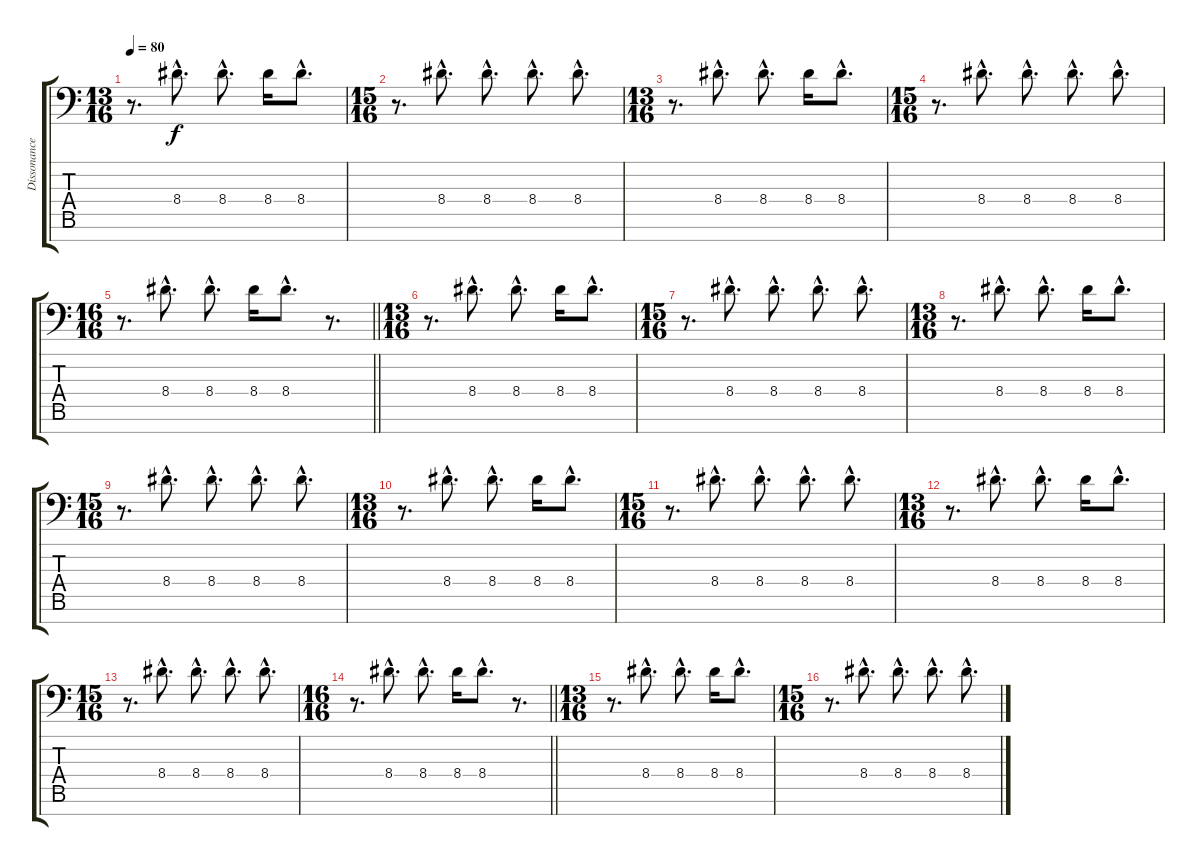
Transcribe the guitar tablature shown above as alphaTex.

\track ("Dissonance - 8-String Drop-D" "Dissonance") {instrument distortionguitar}
\staff {score tabs}
\tuning (A3 F3 C3 G2 D2 A1 D1) {hide}
\ts (13 16)
\tempo 80
\clef f4
\ks c
r.8{d dy f} 8.4{hac}.8{d} 8.4{hac}.8{d} 8.4.16 8.4{hac}.8{d} |
\ts (15 16)
r.8{d} 8.4{hac}.8{d} 8.4{hac}.8{d} 8.4{hac}.8{d} 8.4{hac}.8{d} |
\ts (13 16)
r.8{d} 8.4{hac}.8{d} 8.4{hac}.8{d} 8.4.16 8.4{hac}.8{d} |
\ts (15 16)
r.8{d} 8.4{hac}.8{d} 8.4{hac}.8{d} 8.4{hac}.8{d} 8.4{hac}.8{d} |
\ts (16 16)
\barLineRight lightlight
r.8{d} 8.4{hac}.8{d} 8.4{hac}.8{d} 8.4.16 8.4{hac}.8{d} r.8{d} |
\ts (13 16)
\section ("" "")
r.8{d} 8.4{hac}.8{d} 8.4{hac}.8{d} 8.4.16 8.4{hac}.8{d} |
\ts (15 16)
r.8{d} 8.4{hac}.8{d} 8.4{hac}.8{d} 8.4{hac}.8{d} 8.4{hac}.8{d} |
\ts (13 16)
r.8{d} 8.4{hac}.8{d} 8.4{hac}.8{d} 8.4.16 8.4{hac}.8{d} |
\ts (15 16)
r.8{d} 8.4{hac}.8{d} 8.4{hac}.8{d} 8.4{hac}.8{d} 8.4{hac}.8{d} |
\ts (13 16)
r.8{d} 8.4{hac}.8{d} 8.4{hac}.8{d} 8.4.16 8.4{hac}.8{d} |
\ts (15 16)
r.8{d} 8.4{hac}.8{d} 8.4{hac}.8{d} 8.4{hac}.8{d} 8.4{hac}.8{d} |
\ts (13 16)
r.8{d} 8.4{hac}.8{d} 8.4{hac}.8{d} 8.4.16 8.4{hac}.8{d} |
\ts (15 16)
r.8{d} 8.4{hac}.8{d} 8.4{hac}.8{d} 8.4{hac}.8{d} 8.4{hac}.8{d} |
\ts (16 16)
\barLineRight lightlight
r.8{d} 8.4{hac}.8{d} 8.4{hac}.8{d} 8.4.16 8.4{hac}.8{d} r.8{d} |
\ts (13 16)
\section ("" "")
r.8{d} 8.4{hac}.8{d} 8.4{hac}.8{d} 8.4.16 8.4{hac}.8{d} |
\ts (15 16)
r.8{d} 8.4{hac}.8{d} 8.4{hac}.8{d} 8.4{hac}.8{d} 8.4{hac}.8{d}
